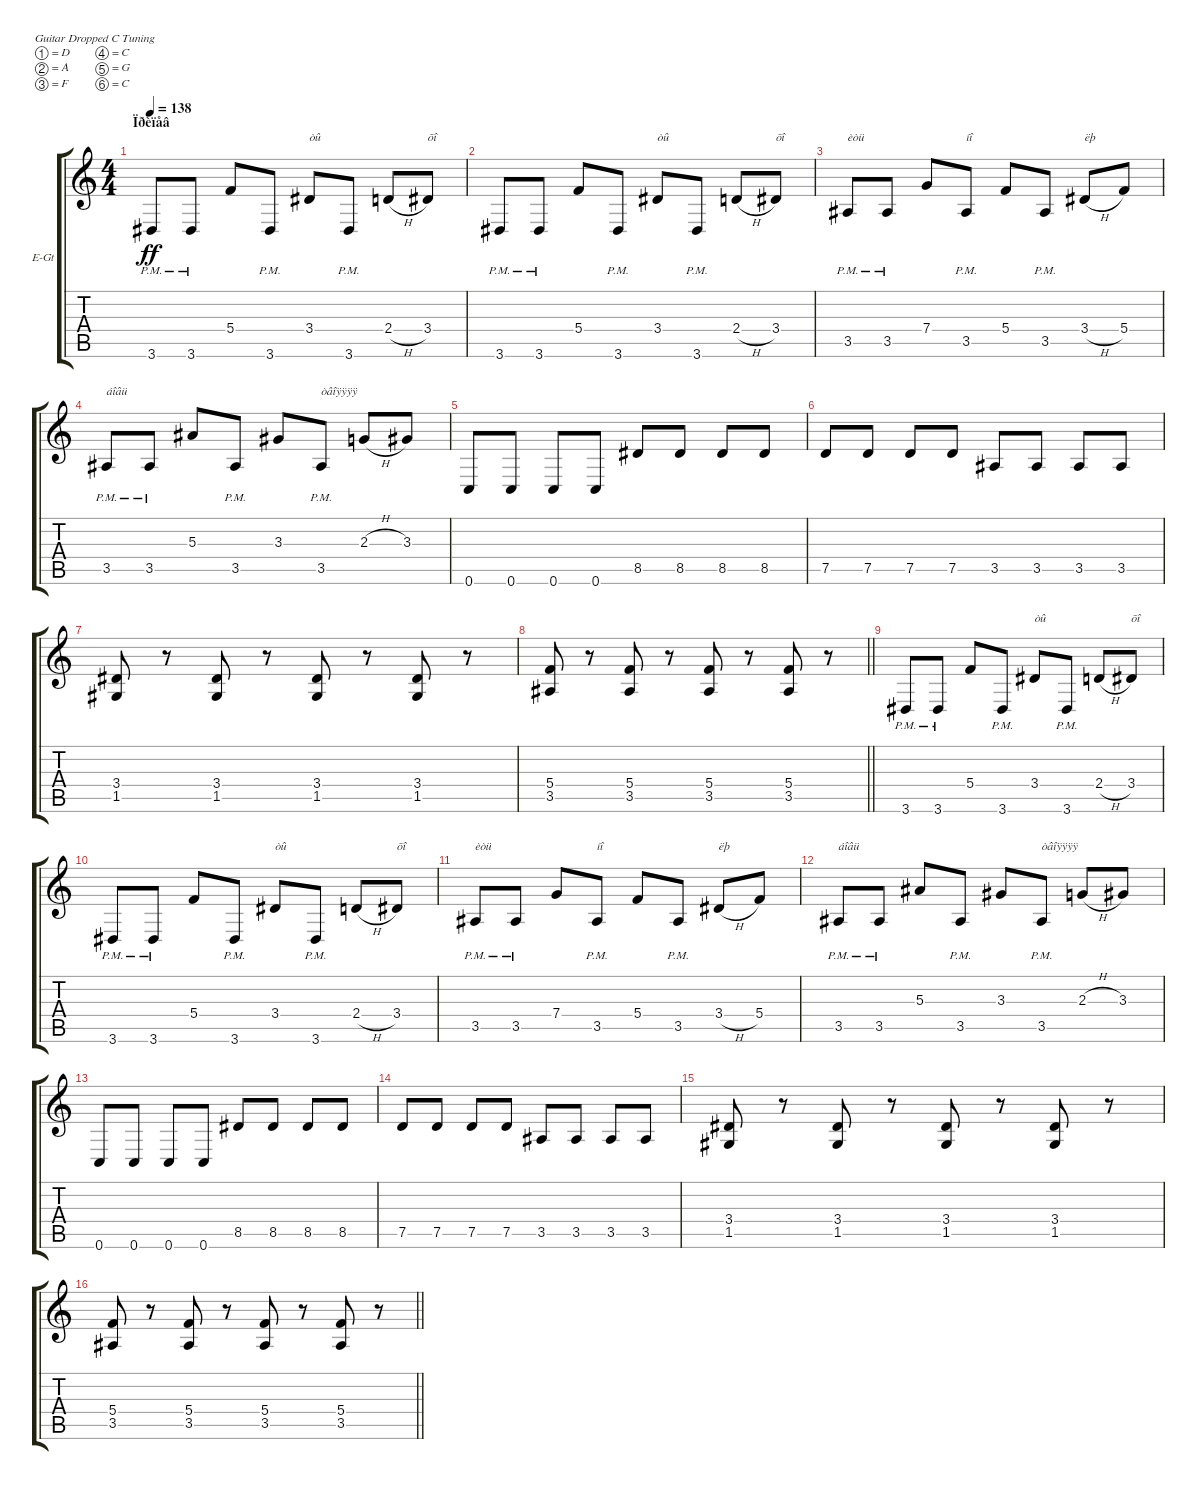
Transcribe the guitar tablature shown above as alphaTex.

\bracketExtendMode groupsimilarinstruments
\firstSystemTrackNameOrientation horizontal
\otherSystemsTrackNameOrientation horizontal
\track ("Guitar 1" "E-Gt") {instrument distortionguitar}
\staff {score tabs}
\tuning (D4 A3 F3 C3 G2 C2)
\ts (4 4)
\section ("" "Ïðèïåâ")
\tempo 138
\clef g2
\ks c
3.6{pm}.8{dy ff} 3.6{pm}.8 5.4.8 3.6{pm}.8 3.4.8{txt "òû"} 3.6{pm}.8 2.4{h}.8 3.4.8{txt "õî"} |
3.6{pm}.8 3.6{pm}.8 5.4.8 3.6{pm}.8 3.4.8{txt "òû"} 3.6{pm}.8 2.4{h}.8 3.4.8{txt "õî"} |
3.5{pm}.8{txt "èòü"} 3.5{pm}.8 7.4.8 3.5{pm}.8{txt "íî"} 5.4.8 3.5{pm}.8 3.4{h}.8{txt "ëþ"} 5.4.8 |
3.5{pm}.8{txt "áîâü"} 3.5{pm}.8 5.3.8 3.5{pm}.8 3.3.8 3.5{pm}.8{txt "òâîÿÿÿÿ"} 2.3{h}.8 3.3.8 |
0.6.8 0.6.8 0.6.8 0.6.8 8.5.8 8.5.8 8.5.8 8.5.8 |
7.5.8 7.5.8 7.5.8 7.5.8 3.5.8 3.5.8 3.5.8 3.5.8 |
(3.4 1.5).8 r.8 (3.4 1.5).8 r.8 (3.4 1.5).8 r.8 (3.4 1.5).8 r.8 |
\barLineRight lightlight
(5.4 3.5).8 r.8 (5.4 3.5).8 r.8 (5.4 3.5).8 r.8 (5.4 3.5).8 r.8 |
3.6{pm}.8 3.6{pm}.8 5.4.8 3.6{pm}.8 3.4.8{txt "òû"} 3.6{pm}.8 2.4{h}.8 3.4.8{txt "õî"} |
3.6{pm}.8 3.6{pm}.8 5.4.8 3.6{pm}.8 3.4.8{txt "òû"} 3.6{pm}.8 2.4{h}.8 3.4.8{txt "õî"} |
3.5{pm}.8{txt "èòü"} 3.5{pm}.8 7.4.8 3.5{pm}.8{txt "íî"} 5.4.8 3.5{pm}.8 3.4{h}.8{txt "ëþ"} 5.4.8 |
3.5{pm}.8{txt "áîâü"} 3.5{pm}.8 5.3.8 3.5{pm}.8 3.3.8 3.5{pm}.8{txt "òâîÿÿÿÿ"} 2.3{h}.8 3.3.8 |
0.6.8 0.6.8 0.6.8 0.6.8 8.5.8 8.5.8 8.5.8 8.5.8 |
7.5.8 7.5.8 7.5.8 7.5.8 3.5.8 3.5.8 3.5.8 3.5.8 |
(3.4 1.5).8 r.8 (3.4 1.5).8 r.8 (3.4 1.5).8 r.8 (3.4 1.5).8 r.8 |
\barLineRight lightlight
(5.4 3.5).8 r.8 (5.4 3.5).8 r.8 (5.4 3.5).8 r.8 (5.4 3.5).8 r.8
